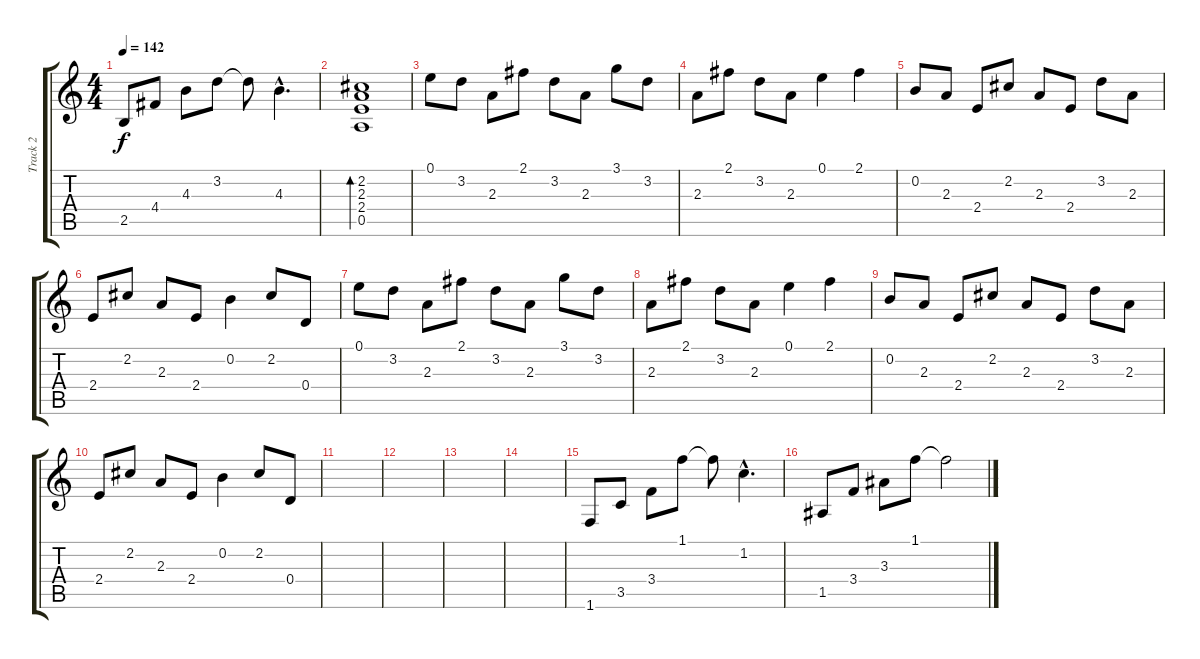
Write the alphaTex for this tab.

\track ("Track 2" "Track 2") {instrument electricguitarclean}
\staff {score tabs}
\tuning (E4 B3 G3 D3 A2 E2) {hide}
\ts (4 4)
\tempo 142
\clef g2
\ks c
2.5.8{dy f} 4.4.8 4.3.8 3.2.8 3.2{t}.8 4.3{hac}.4{d} |
(2.2 2.3 2.4 0.5).1{bd 60} |
0.1.8 3.2.8 2.3.8 2.1.8 3.2.8 2.3.8 3.1.8 3.2.8 |
2.3.8 2.1.8 3.2.8 2.3.8 0.1.4 2.1.4 |
0.2.8 2.3.8 2.4.8 2.2.8 2.3.8 2.4.8 3.2.8 2.3.8 |
2.4.8 2.2.8 2.3.8 2.4.8 0.2.4 2.2.8 0.4.8 |
0.1.8 3.2.8 2.3.8 2.1.8 3.2.8 2.3.8 3.1.8 3.2.8 |
2.3.8 2.1.8 3.2.8 2.3.8 0.1.4 2.1.4 |
0.2.8 2.3.8 2.4.8 2.2.8 2.3.8 2.4.8 3.2.8 2.3.8 |
2.4.8 2.2.8 2.3.8 2.4.8 0.2.4 2.2.8 0.4.8 |
|
|
|
|
1.6.8 3.5.8 3.4.8 1.1.8 1.1{t}.8 1.2{hac}.4{d} |
1.5.8 3.4.8 3.3.8 1.1.8 1.1{t}.2
